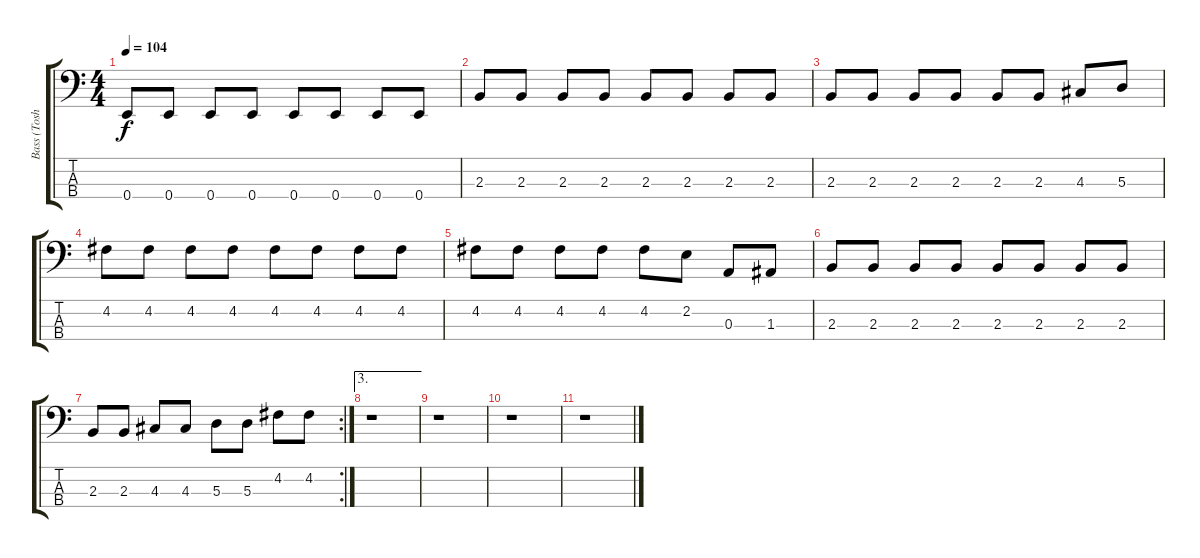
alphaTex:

\track ("Bass (Toshiya)" "Bass (Tosh") {instrument electricbasspick}
\staff {score tabs}
\tuning (G2 D2 A1 E1) {hide}
\ts (4 4)
\tempo 104
\clef f4
\ks c
0.4.8{dy f} 0.4.8 0.4.8 0.4.8 0.4.8 0.4.8 0.4.8 0.4.8 |
2.3.8 2.3.8 2.3.8 2.3.8 2.3.8 2.3.8 2.3.8 2.3.8 |
2.3.8 2.3.8 2.3.8 2.3.8 2.3.8 2.3.8 4.3.8 5.3.8 |
4.2.8 4.2.8 4.2.8 4.2.8 4.2.8 4.2.8 4.2.8 4.2.8 |
4.2.8 4.2.8 4.2.8 4.2.8 4.2.8 2.2.8 0.3.8 1.3.8 |
2.3.8 2.3.8 2.3.8 2.3.8 2.3.8 2.3.8 2.3.8 2.3.8 |
\rc 2
2.3.8 2.3.8 4.3.8 4.3.8 5.3.8 5.3.8 4.2.8 4.2.8 |
\ae 3
r.1 |
r.1 |
r.1 |
r.1
